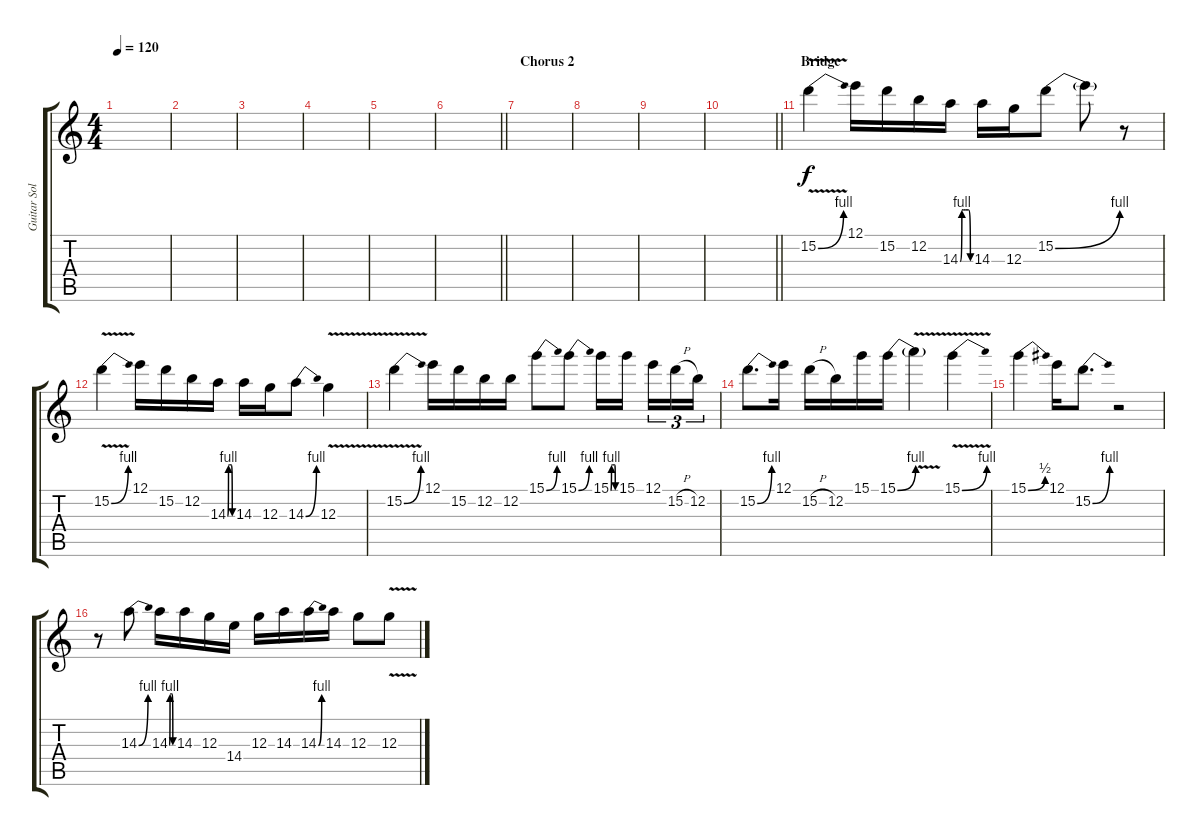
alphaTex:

\track ("Guitar Solo" "Guitar Sol") {instrument distortionguitar}
\staff {score tabs}
\tuning (E4 B3 G3 D3 A2 E2) {hide}
\ts (4 4)
\tempo 120
\clef g2
\ks c
|
|
|
|
|
\barLineRight lightlight
|
\section ("" "Chorus 2")
|
|
|
\barLineRight lightlight
|
\section ("" "Bridge")
15.2{be (bend 0 0 60 4) v}.4 12.1.16 15.2.16 12.2.16 14.3{be (custom 0 0 10 4 20 4 30 4 50 4 60 0)}.16 14.3.16 12.3.16 15.2{be (bend 0 0 60 4)}.8 15.2{t}.8 r.8 |
15.2{be (bend 0 0 60 4) v}.4 12.1.16 15.2.16 12.2.16 14.3{be (custom 0 0 10 4 20 4 30 4 50 4 60 0)}.16 14.3.16 12.3.16 14.3{be (bend 0 0 60 4)}.8 12.3{v}.4 |
15.2{be (bend 0 0 60 4) v}.4 12.1.16 15.2.16 12.2.16 12.2.16 15.1{be (bend 0 0 60 4)}.8 15.1{be (bend 0 0 60 4)}.8 15.1{be (custom 0 0 10 4 20 4 30 4 54 4 60 0)}.16 15.1.16{beam splitsecondary} 12.1.16{tu (3 2)} 15.2{h}.16{tu (3 2)} 12.2.16{tu (3 2)} |
15.2{be (bend 0 0 60 4)}.8{d} 12.1.16 15.2{h}.16 12.2.16 15.1.16 15.1{be (bend 0 0 60 4)}.16 15.1{v t}.4 15.1{be (bend 0 0 60 4) v}.4 |
15.1{be (bend 0 0 60 2)}.4 12.1.16 15.2{be (bend 0 0 60 4)}.8{d} r.2 |
r.8 14.3{be (bend 0 0 60 4)}.8 14.3{be (custom 0 0 10 4 20 4 30 4 48 4 60 0)}.16 14.3.16 12.3.16 14.4.16 12.3.16 14.3.16 14.3{be (bend 0 0 60 4)}.16 14.3.16 12.3.8 12.3{v}.8
